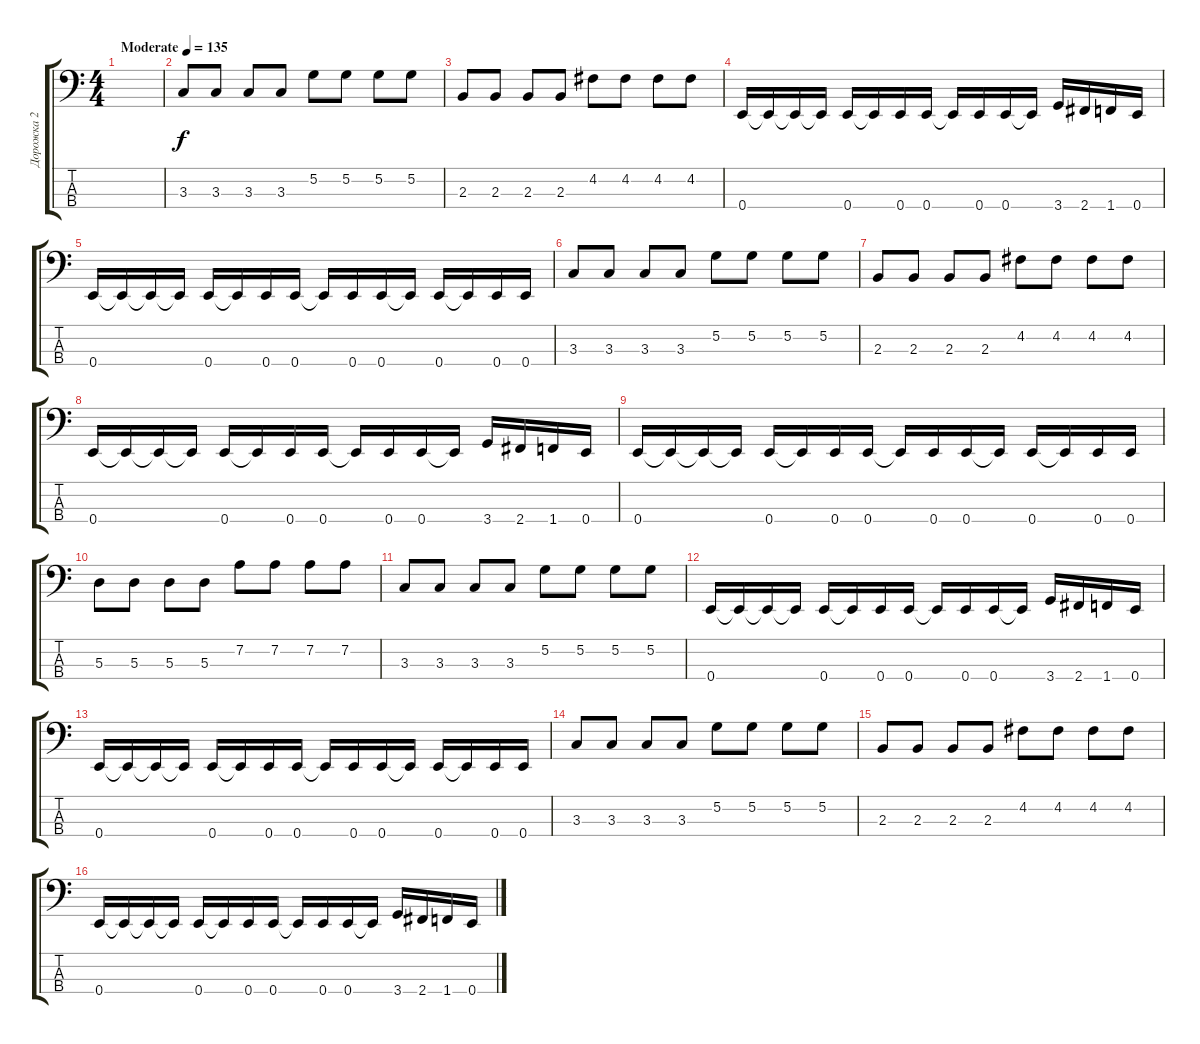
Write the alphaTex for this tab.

\track ("Дорожка 2" "Дорожка 2") {instrument slapbass2}
\staff {score tabs}
\tuning (G2 D2 A1 E1) {hide}
\ts (4 4)
\tempo (135 "Moderate")
\clef f4
\ks c
|
3.3.8 3.3.8 3.3.8 3.3.8 5.2.8 5.2.8 5.2.8 5.2.8 |
2.3.8 2.3.8 2.3.8 2.3.8 4.2.8 4.2.8 4.2.8 4.2.8 |
0.4.16 0.4{t}.16 0.4{t}.16 0.4{t}.16 0.4.16 0.4{t}.16 0.4.16 0.4.16 0.4{t}.16 0.4.16 0.4.16 0.4{t}.16 3.4.16 2.4.16 1.4.16 0.4.16 |
0.4.16 0.4{t}.16 0.4{t}.16 0.4{t}.16 0.4.16 0.4{t}.16 0.4.16 0.4.16 0.4{t}.16 0.4.16 0.4.16 0.4{t}.16 0.4.16 0.4{t}.16 0.4.16 0.4.16 |
3.3.8 3.3.8 3.3.8 3.3.8 5.2.8 5.2.8 5.2.8 5.2.8 |
2.3.8 2.3.8 2.3.8 2.3.8 4.2.8 4.2.8 4.2.8 4.2.8 |
0.4.16 0.4{t}.16 0.4{t}.16 0.4{t}.16 0.4.16 0.4{t}.16 0.4.16 0.4.16 0.4{t}.16 0.4.16 0.4.16 0.4{t}.16 3.4.16 2.4.16 1.4.16 0.4.16 |
0.4.16 0.4{t}.16 0.4{t}.16 0.4{t}.16 0.4.16 0.4{t}.16 0.4.16 0.4.16 0.4{t}.16 0.4.16 0.4.16 0.4{t}.16 0.4.16 0.4{t}.16 0.4.16 0.4.16 |
5.3.8 5.3.8 5.3.8 5.3.8 7.2.8 7.2.8 7.2.8 7.2.8 |
3.3.8 3.3.8 3.3.8 3.3.8 5.2.8 5.2.8 5.2.8 5.2.8 |
0.4.16 0.4{t}.16 0.4{t}.16 0.4{t}.16 0.4.16 0.4{t}.16 0.4.16 0.4.16 0.4{t}.16 0.4.16 0.4.16 0.4{t}.16 3.4.16 2.4.16 1.4.16 0.4.16 |
0.4.16 0.4{t}.16 0.4{t}.16 0.4{t}.16 0.4.16 0.4{t}.16 0.4.16 0.4.16 0.4{t}.16 0.4.16 0.4.16 0.4{t}.16 0.4.16 0.4{t}.16 0.4.16 0.4.16 |
3.3.8 3.3.8 3.3.8 3.3.8 5.2.8 5.2.8 5.2.8 5.2.8 |
2.3.8 2.3.8 2.3.8 2.3.8 4.2.8 4.2.8 4.2.8 4.2.8 |
0.4.16 0.4{t}.16 0.4{t}.16 0.4{t}.16 0.4.16 0.4{t}.16 0.4.16 0.4.16 0.4{t}.16 0.4.16 0.4.16 0.4{t}.16 3.4.16 2.4.16 1.4.16 0.4.16
